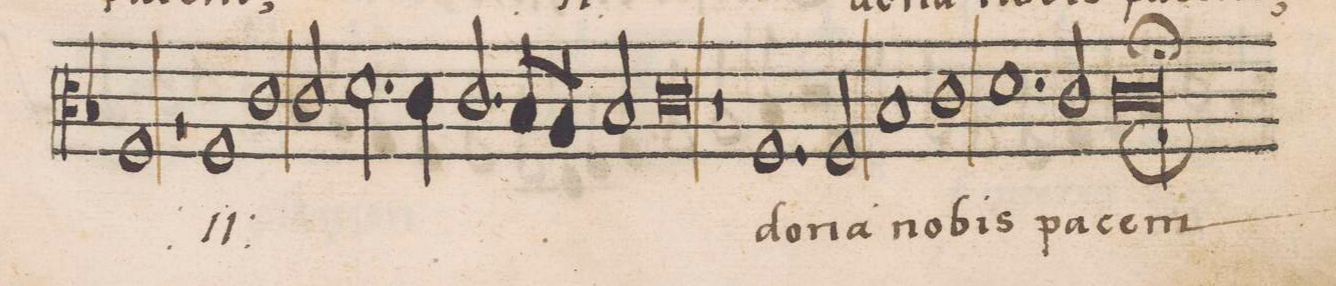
**kern	**text
*I"Altus secundus	*
*clefC3	*
*k[b-]	*
*met(C|)	*
*M2/1	*
1F	.
1r	.
=94-	=94-
*	*ij
1F	do-
1c	-na
=95-	=95-
2c/	no-
2.d\	.
4c\	-bis
2.c/	pa-
=96-	=96-
8B-/L	.
8A/J	.
2B-/	.
0c	-cem
*	*Xij
=97-	=97-
1r	.
=98-	=98-
1.F	do-
2F/	-na
=99-	=99-
1B-	no-
1c	-bis
=100-	=100-
1.d	pa-
2c/	.
=101-	=101-
0cl;;	-cem
==	==
*-	*-
